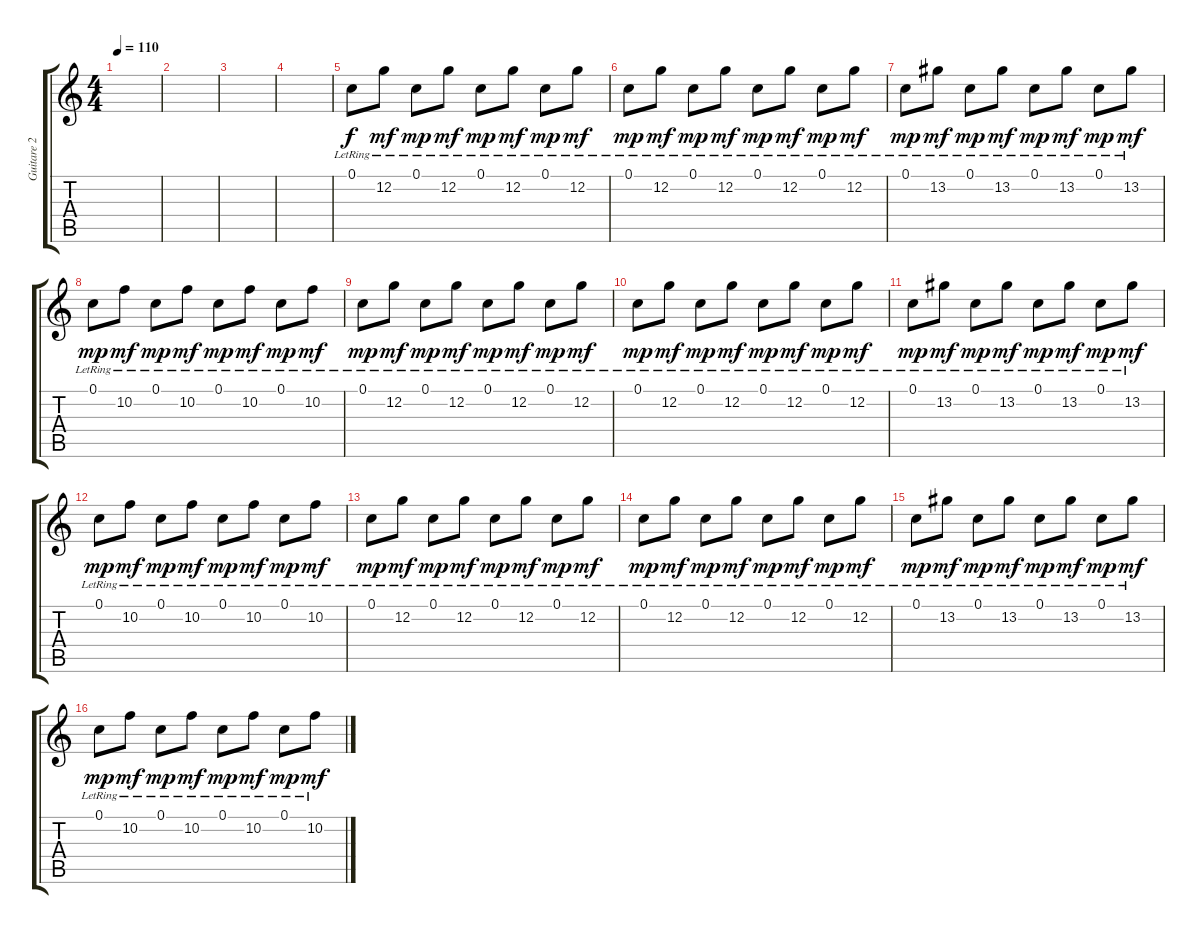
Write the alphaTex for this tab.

\track ("Guitare 2" "Guitare 2") {instrument electricguitarclean}
\staff {score tabs}
\tuning (C4 G3 F3 C3 G2 C2) {hide}
\ts (4 4)
\tempo 110
\clef g2
\ks c
|
|
|
|
0.1{lr}.8 12.2{lr}.8{dy mf} 0.1{lr}.8{dy mp} 12.2{lr}.8{dy mf} 0.1{lr}.8{dy mp} 12.2{lr}.8{dy mf} 0.1{lr}.8{dy mp} 12.2{lr}.8{dy mf} |
0.1{lr}.8{dy mp} 12.2{lr}.8{dy mf} 0.1{lr}.8{dy mp} 12.2{lr}.8{dy mf} 0.1{lr}.8{dy mp} 12.2{lr}.8{dy mf} 0.1{lr}.8{dy mp} 12.2{lr}.8{dy mf} |
0.1{lr}.8{dy mp} 13.2{lr}.8{dy mf} 0.1{lr}.8{dy mp} 13.2{lr}.8{dy mf} 0.1{lr}.8{dy mp} 13.2{lr}.8{dy mf} 0.1{lr}.8{dy mp} 13.2{lr}.8{dy mf} |
0.1{lr}.8{dy mp} 10.2{lr}.8{dy mf} 0.1{lr}.8{dy mp} 10.2{lr}.8{dy mf} 0.1{lr}.8{dy mp} 10.2{lr}.8{dy mf} 0.1{lr}.8{dy mp} 10.2{lr}.8{dy mf} |
0.1{lr}.8{dy mp} 12.2{lr}.8{dy mf} 0.1{lr}.8{dy mp} 12.2{lr}.8{dy mf} 0.1{lr}.8{dy mp} 12.2{lr}.8{dy mf} 0.1{lr}.8{dy mp} 12.2{lr}.8{dy mf} |
0.1{lr}.8{dy mp} 12.2{lr}.8{dy mf} 0.1{lr}.8{dy mp} 12.2{lr}.8{dy mf} 0.1{lr}.8{dy mp} 12.2{lr}.8{dy mf} 0.1{lr}.8{dy mp} 12.2{lr}.8{dy mf} |
0.1{lr}.8{dy mp} 13.2{lr}.8{dy mf} 0.1{lr}.8{dy mp} 13.2{lr}.8{dy mf} 0.1{lr}.8{dy mp} 13.2{lr}.8{dy mf} 0.1{lr}.8{dy mp} 13.2{lr}.8{dy mf} |
0.1{lr}.8{dy mp} 10.2{lr}.8{dy mf} 0.1{lr}.8{dy mp} 10.2{lr}.8{dy mf} 0.1{lr}.8{dy mp} 10.2{lr}.8{dy mf} 0.1{lr}.8{dy mp} 10.2{lr}.8{dy mf} |
0.1{lr}.8{dy mp} 12.2{lr}.8{dy mf} 0.1{lr}.8{dy mp} 12.2{lr}.8{dy mf} 0.1{lr}.8{dy mp} 12.2{lr}.8{dy mf} 0.1{lr}.8{dy mp} 12.2{lr}.8{dy mf} |
0.1{lr}.8{dy mp} 12.2{lr}.8{dy mf} 0.1{lr}.8{dy mp} 12.2{lr}.8{dy mf} 0.1{lr}.8{dy mp} 12.2{lr}.8{dy mf} 0.1{lr}.8{dy mp} 12.2{lr}.8{dy mf} |
0.1{lr}.8{dy mp} 13.2{lr}.8{dy mf} 0.1{lr}.8{dy mp} 13.2{lr}.8{dy mf} 0.1{lr}.8{dy mp} 13.2{lr}.8{dy mf} 0.1{lr}.8{dy mp} 13.2{lr}.8{dy mf} |
0.1{lr}.8{dy mp} 10.2{lr}.8{dy mf} 0.1{lr}.8{dy mp} 10.2{lr}.8{dy mf} 0.1{lr}.8{dy mp} 10.2{lr}.8{dy mf} 0.1{lr}.8{dy mp} 10.2{lr}.8{dy mf}
